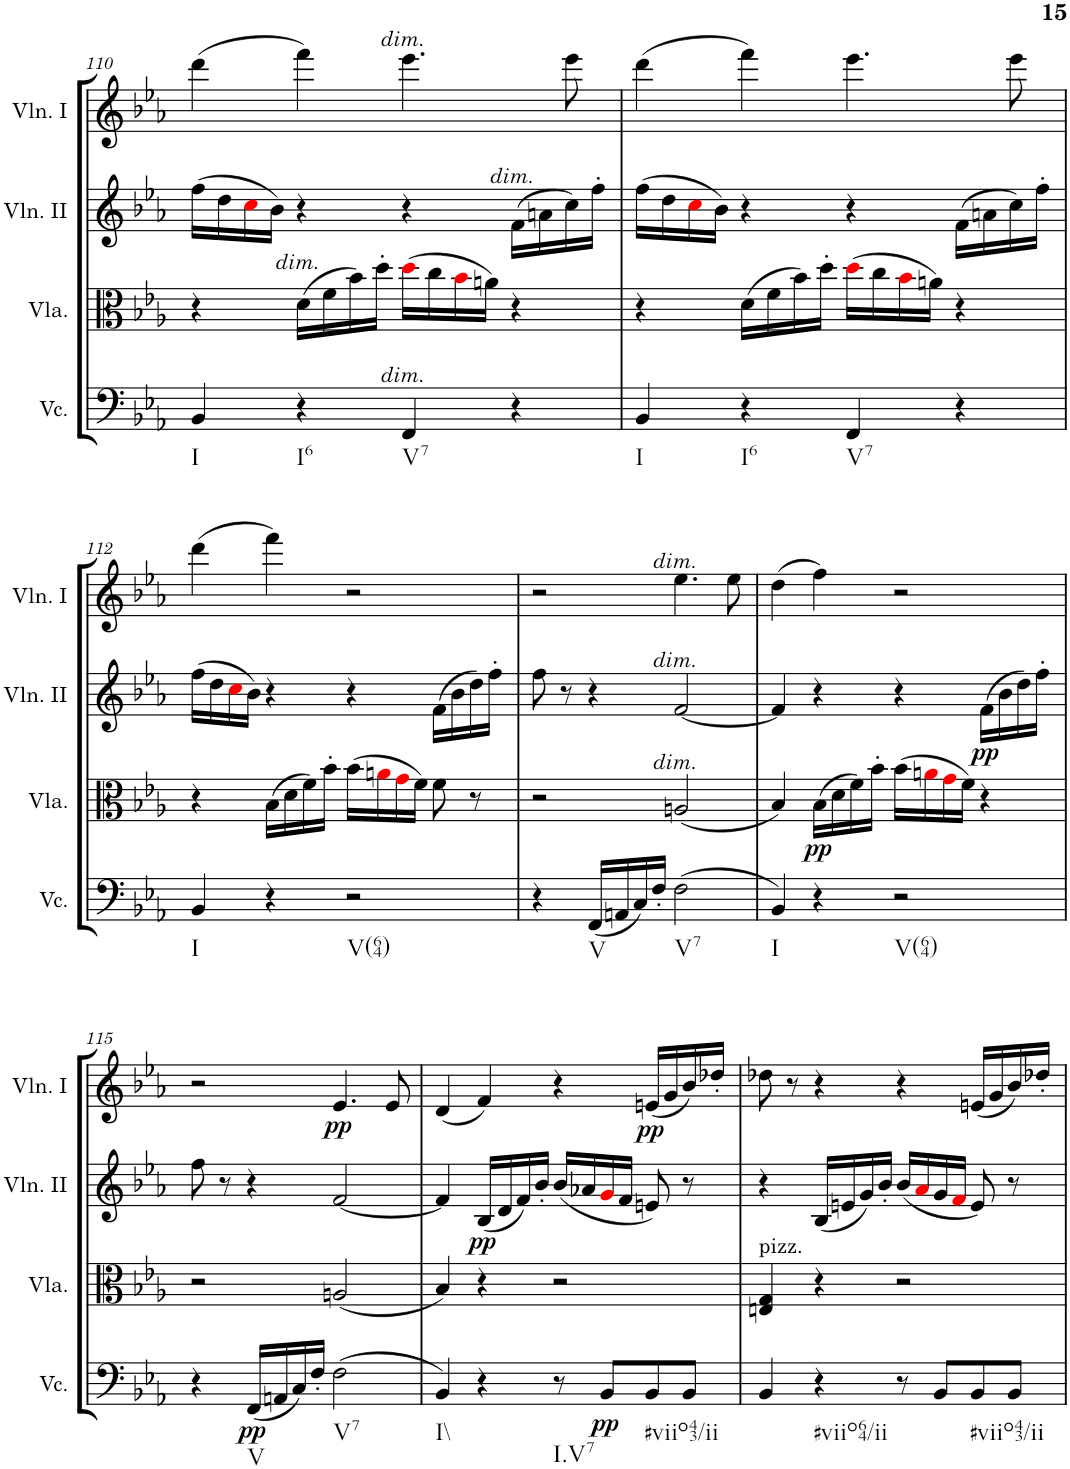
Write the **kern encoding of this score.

**kern	**dynam	**kern	**dynam	**kern	**dynam	**kern	**dynam
*part4	*part4	*part3	*part3	*part2	*part2	*part1	*part1
*staff4	*staff4	*staff3	*staff3	*staff2	*staff2	*staff1	*staff1
*I"Violoncello	*	*I"Viola	*	*I"Violino II	*	*I"Violino I	*
*I'Vc.	*	*I'Vla.	*	*I'Vln. II	*	*I'Vln. I	*
!!LO:PB:g=z
*clefF4	*	*clefC3	*	*clefG2	*	*clefG2	*
*k[b-e-a-]	*	*k[b-e-a-]	*	*k[b-e-a-]	*	*k[b-e-a-]	*
*M4/4	*	*M4/4	*	*M4/4	*	*M4/4	*
*met(c)	*	*met(c)	*	*met(c)	*	*met(c)	*
=110	=110	=110	=110	=110	=110	=110	=110
!LO:TX:b:t=I	!	!	!	!	!	!	!
4BB-/	.	4r	.	(16ff\LL	.	(4ddd\	.
.	.	.	.	16dd\	.	.	.
.	.	.	.	16cci\	.	.	.
.	.	.	.	16b-\JJ)	.	.	.
!	!	!LO:TX:a:i:t=dim.	!	!	!	!	!
!LO:TX:b:t=I6	!	!	!	!	!	!	!
4r	.	(16d\LL	.	4r	.	4fff\)	.
.	.	16f\	.	.	.	.	.
.	.	16b-\)	.	.	.	.	.
.	.	16dd'\JJ	.	.	.	.	.
!	!	!	!	!	!	!LO:TX:a:i:t=dim.	!
!LO:TX:a:i:t=dim.	!	!	!	!	!	!	!
!LO:TX:b:t=V7	!	!	!	!	!	!	!
4FF/	.	(16ddi\LL	.	4r	.	4.eee-\	.
.	.	16cc\	.	.	.	.	.
.	.	16b-i\	.	.	.	.	.
.	.	16an\JJ)	.	.	.	.	.
!	!	!	!	!LO:TX:a:i:t=dim.	!	!	!
4r	.	4r	.	(16f\LL	.	.	.
.	.	.	.	16an\	.	.	.
.	.	.	.	16cc\)	.	8eee-\	.
.	.	.	.	16ff'\JJ	.	.	.
=111	=111	=111	=111	=111	=111	=111	=111
!LO:TX:b:t=I	!	!	!	!	!	!	!
4BB-/	.	4r	.	(16ff\LL	.	(4ddd\	.
.	.	.	.	16dd\	.	.	.
.	.	.	.	16cci\	.	.	.
.	.	.	.	16b-\JJ)	.	.	.
!LO:TX:b:t=I6	!	!	!	!	!	!	!
4r	.	(16d\LL	.	4r	.	4fff\)	.
.	.	16f\	.	.	.	.	.
.	.	16b-\)	.	.	.	.	.
.	.	16dd'\JJ	.	.	.	.	.
!LO:TX:b:t=V7	!	!	!	!	!	!	!
4FF/	.	(16ddi\LL	.	4r	.	4.eee-\	.
.	.	16cc\	.	.	.	.	.
.	.	16b-i\	.	.	.	.	.
.	.	16an\JJ)	.	.	.	.	.
4r	.	4r	.	(16f\LL	.	.	.
.	.	.	.	16an\	.	.	.
.	.	.	.	16cc\)	.	8eee-\	.
.	.	.	.	16ff'\JJ	.	.	.
!!LO:LB:g=z
=112	=112	=112	=112	=112	=112	=112	=112
!LO:TX:b:t=I	!	!	!	!	!	!	!
4BB-/	.	4r	.	(16ff\LL	.	(4ddd\	.
.	.	.	.	16dd\	.	.	.
.	.	.	.	16cci\	.	.	.
.	.	.	.	16b-\JJ)	.	.	.
4r	.	(16B-\LL	.	4r	.	4fff\)	.
.	.	16d\	.	.	.	.	.
.	.	16f\)	.	.	.	.	.
.	.	16b-'\JJ	.	.	.	.	.
!LO:TX:b:t=V(64)	!	!	!	!	!	!	!
2r	.	(16b-\LL	.	4r	.	2r	.
.	.	16ani\	.	.	.	.	.
.	.	16gi\	.	.	.	.	.
.	.	16f\JJ)	.	.	.	.	.
.	.	8f\	.	(16f\LL	.	.	.
.	.	.	.	16b-\	.	.	.
.	.	8r	.	16dd\)	.	.	.
.	.	.	.	16ff'\JJ	.	.	.
=113	=113	=113	=113	=113	=113	=113	=113
4r	.	2r	.	8ff\	.	2r	.
.	.	.	.	8r	.	.	.
!LO:TX:b:t=V	!	!	!	!	!	!	!
(16FF/LL	.	.	.	4r	.	.	.
16AAn/	.	.	.	.	.	.	.
16C/)	.	.	.	.	.	.	.
16F'/JJ	.	.	.	.	.	.	.
!	!	!	!	!	!	!LO:TX:a:i:t=dim.	!
!	!	!	!	!LO:TX:a:i:t=dim.	!	!	!
!	!	!LO:TX:a:i:t=dim.	!	!	!	!	!
!LO:TX:b:t=V7	!	!	!	!	!	!	!
(2F\	.	(2An/	.	[2f/	.	4.ee-\	.
.	.	.	.	.	.	8ee-\	.
=114	=114	=114	=114	=114	=114	=114	=114
!LO:TX:b:t=I	!	!	!	!	!	!	!
4BB-/)	.	4B-/)	.	4f/]	.	(4dd\	.
!	!	!	!LO:DY:b	!	!	!	!
4r	.	(16B-\LL	pp	4r	.	4ff\)	.
.	.	16d\	.	.	.	.	.
.	.	16f\)	.	.	.	.	.
.	.	16b-'\JJ	.	.	.	.	.
!LO:TX:b:t=V(64)	!	!	!	!	!	!	!
2r	.	(16b-\LL	.	4r	.	2r	.
.	.	16ani\	.	.	.	.	.
.	.	16gi\	.	.	.	.	.
.	.	16f\JJ)	.	.	.	.	.
!	!	!	!	!	!LO:DY:b	!	!
.	.	4r	.	(16f\LL	pp	.	.
.	.	.	.	16b-\	.	.	.
.	.	.	.	16dd\)	.	.	.
.	.	.	.	16ff'\JJ	.	.	.
!!LO:LB:g=z
=115	=115	=115	=115	=115	=115	=115	=115
4r	.	2r	.	8ff\	.	2r	.
.	.	.	.	8r	.	.	.
!LO:TX:b:t=V	!	!	!	!	!	!	!
!	!LO:DY:b	!	!	!	!	!	!
(16FF/LL	pp	.	.	4r	.	.	.
16AAn/	.	.	.	.	.	.	.
16C/)	.	.	.	.	.	.	.
16F'/JJ	.	.	.	.	.	.	.
!LO:TX:b:t=V7	!	!	!	!	!	!	!
!	!	!	!	!	!	!	!LO:DY:b
(2F\	.	(2An/	.	[2f/	.	4.e-/	pp
.	.	.	.	.	.	8e-/	.
=116	=116	=116	=116	=116	=116	=116	=116
!LO:TX:b:t=I\\	!	!	!	!	!	!	!
4BB-/)	.	4B-/)	.	4f/]	.	(4d/	.
!	!	!	!	!	!LO:DY:b	!	!
4r	.	4r	.	(16B-/LL	pp	4f/)	.
.	.	.	.	16d/	.	.	.
.	.	.	.	16f/)	.	.	.
.	.	.	.	16b-'/JJ	.	.	.
!LO:TX:b:t=I.V7	!	!	!	!	!	!	!
8r	.	2r	.	(16b-/LL	.	4r	.
.	.	.	.	16a-X/	.	.	.
!	!LO:DY:b	!	!	!	!	!	!
8BB-/L	pp	.	.	16gi/	.	.	.
.	.	.	.	16f/JJ	.	.	.
!LO:TX:b:t=#viio43/ii	!	!	!	!	!	!	!
!	!	!	!	!	!	!	!LO:DY:b
8BB-/	.	.	.	8en/)	.	(16en/LL	pp
.	.	.	.	.	.	16g/	.
8BB-/J	.	.	.	8r	.	16b-/)	.
.	.	.	.	.	.	16dd-X'/JJ	.
=117	=117	=117	=117	=117	=117	=117	=117
!	!	!LO:TX:a:t=pizz.	!	!	!	!	!
4BB-/	.	4En/ 4G/	.	4r	.	8dd-X\	.
.	.	.	.	.	.	8r	.
!LO:TX:b:t=#viio64/ii	!	!	!	!	!	!	!
4r	.	4r	.	(16B-/LL	.	4r	.
.	.	.	.	16en/	.	.	.
.	.	.	.	16g/)	.	.	.
.	.	.	.	16b-'/JJ	.	.	.
8r	.	2r	.	(16b-/LL	.	4r	.
.	.	.	.	16a-i/	.	.	.
8BB-/L	.	.	.	16g/	.	.	.
.	.	.	.	16fi/JJ	.	.	.
!LO:TX:b:t=#viio43/ii	!	!	!	!	!	!	!
8BB-/	.	.	.	8e/)	.	(16en/LL	.
.	.	.	.	.	.	16g/	.
8BB-/J	.	.	.	8r	.	16b-/)	.
.	.	.	.	.	.	16dd-X'/JJ	.
=	=	=	=	=	=	=	=
*-	*-	*-	*-	*-	*-	*-	*-
